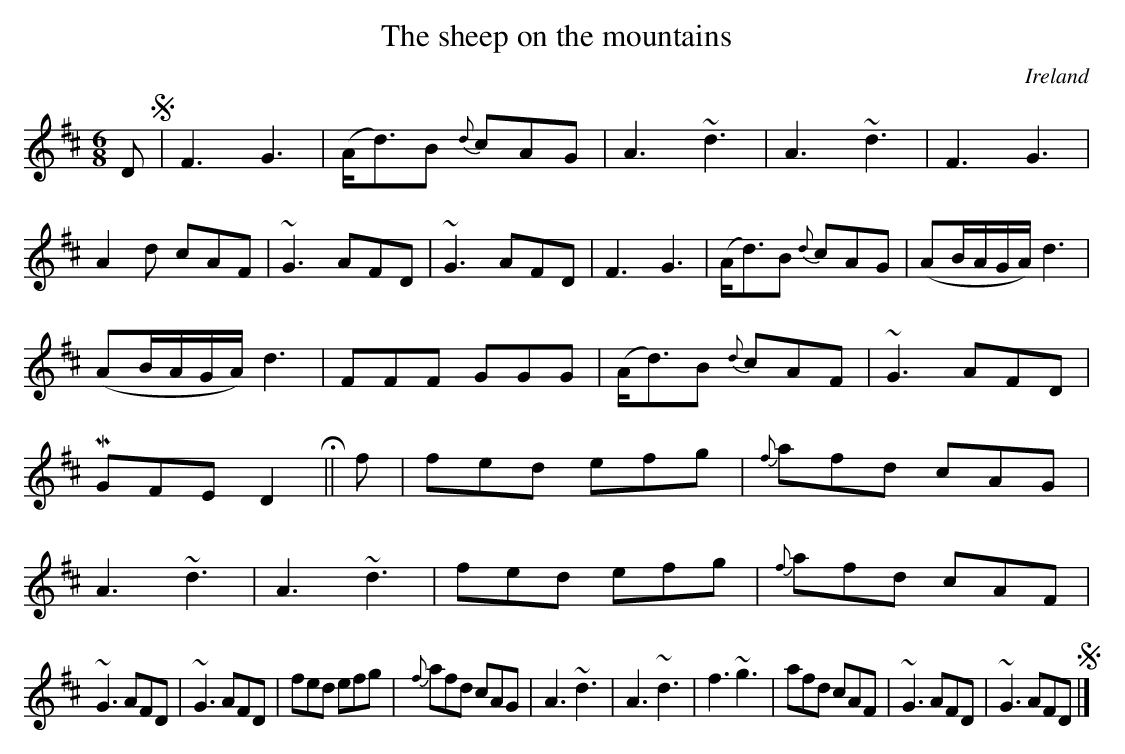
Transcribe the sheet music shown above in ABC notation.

X:1
T:The sheep on the mountains
O:Ireland
M:6/8
L:1/8
K:D
DS|F3 G3|(A<d)B {d}cAG|A3 ~d3|A3 ~d3|F3 G3|A2d cAF|~G3 AFD|~G3 AFD|F3 G3|(A<d)B {d}cAG|(AB/A/G/A/)d3|
(AB/A/G/A/) d3|FFF GGG|(A<d)B {d}cAF|~G3 AFD|MGFE D2 H||f|fed efg|{f}afd cAG|A3 ~d3|A3 ~d3|fed efg|{f}afd cAF|
~G3 AFD|~G3 AFD|fed efg|{f}afd cAG|A3 ~d3|A3 ~d3|f3 ~g3|afd cAF|~G3 AFD|~G3 AFDS|]
